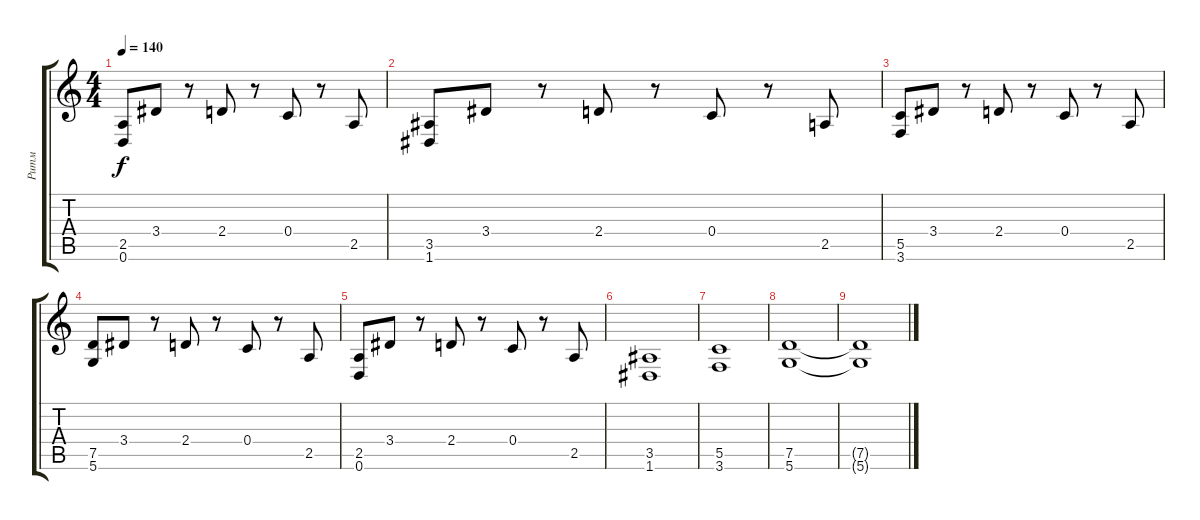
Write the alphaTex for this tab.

\track ("Ритм" "Ритм") {instrument distortionguitar}
\staff {score tabs}
\tuning (D4 A3 F3 C3 G2 D2) {hide}
\ts (4 4)
\tempo 140
\clef g2
\ks c
(2.5 0.6).8{dy f} 3.4.8 r.8 2.4.8 r.8 0.4.8 r.8 2.5.8 |
(3.5 1.6).8 3.4.8 r.8 2.4.8 r.8 0.4.8 r.8 2.5.8 |
(5.5 3.6).8 3.4.8 r.8 2.4.8 r.8 0.4.8 r.8 2.5.8 |
(7.5 5.6).8 3.4.8 r.8 2.4.8 r.8 0.4.8 r.8 2.5.8 |
(2.5 0.6).8 3.4.8 r.8 2.4.8 r.8 0.4.8 r.8 2.5.8 |
(3.5 1.6).1 |
(5.5 3.6).1 |
(7.5 5.6).1 |
(7.5{t} 5.6{t}).1
